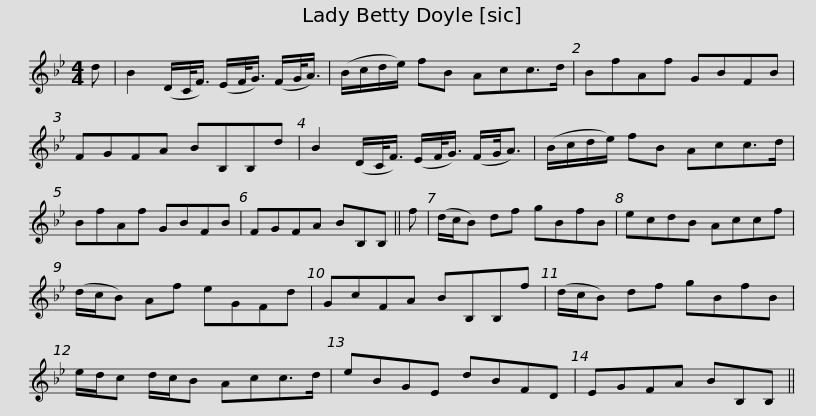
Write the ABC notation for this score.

X:1
L:1/8
M:4/4
I:linebreak $
K:Bb
V:1 treble
V:1
 d | B2 (D/C/<F/) (E/F/<G/) (F/G/<A/) | (B/c/d/e/) fB Acc>d | BfAf GBFB | FGFA BB,B,d |$ %5
 B2 (D/C/<F/) (E/F/<G/) (F/G/4A3/2) | (B/c/d/e/) fB Acc>d | BfAf GBFB | FGFA BB,B, || f |$ %10
 (d/c/B) df gBfB | ecdB Accf | (d/c/B) Af eGFd | GcFA BB,B,f | (d/c/B) df gBfB |$ %15
 e/d/c d/c/B Acc>d | eBGE dBFD | EGFA BB,B, || %18
